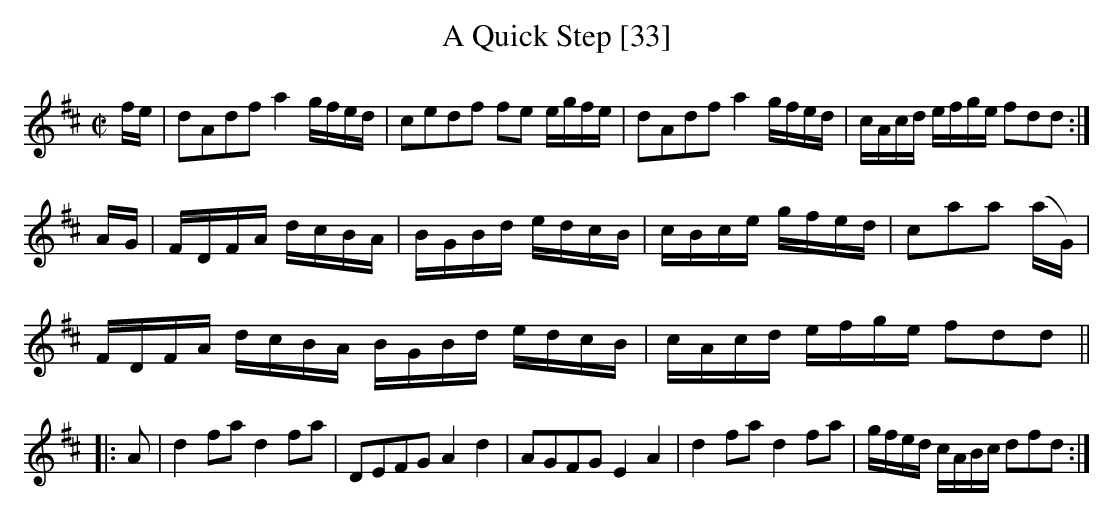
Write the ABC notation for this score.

X:1
T:Quick Step [33], A
M:C|
L:1/8
K:D
f/e/|dAdf a2 g/f/e/d/|cedf fe e/g/f/e/|dAdf a2 g/f/e/d/|c/A/c/d/ e/f/g/e/ fdd:|
A/G/|F/D/F/A/ d/c/B/A/ |B/G/B/d/ e/d/c/B/|c/B/c/e/ g/f/e/d/| caa (a/G/)|
F/D/F/A/ d/c/B/A/ B/G/B/d/ e/d/c/B/|c/A/c/d/ e/f/g/e/ fdd||
|:A|d2 fa d2 fa|DEFG A2 d2|AGFG E2A2|d2 fa d2 fa|g/f/e/d/ c/A/B/c/ dfd:|]
